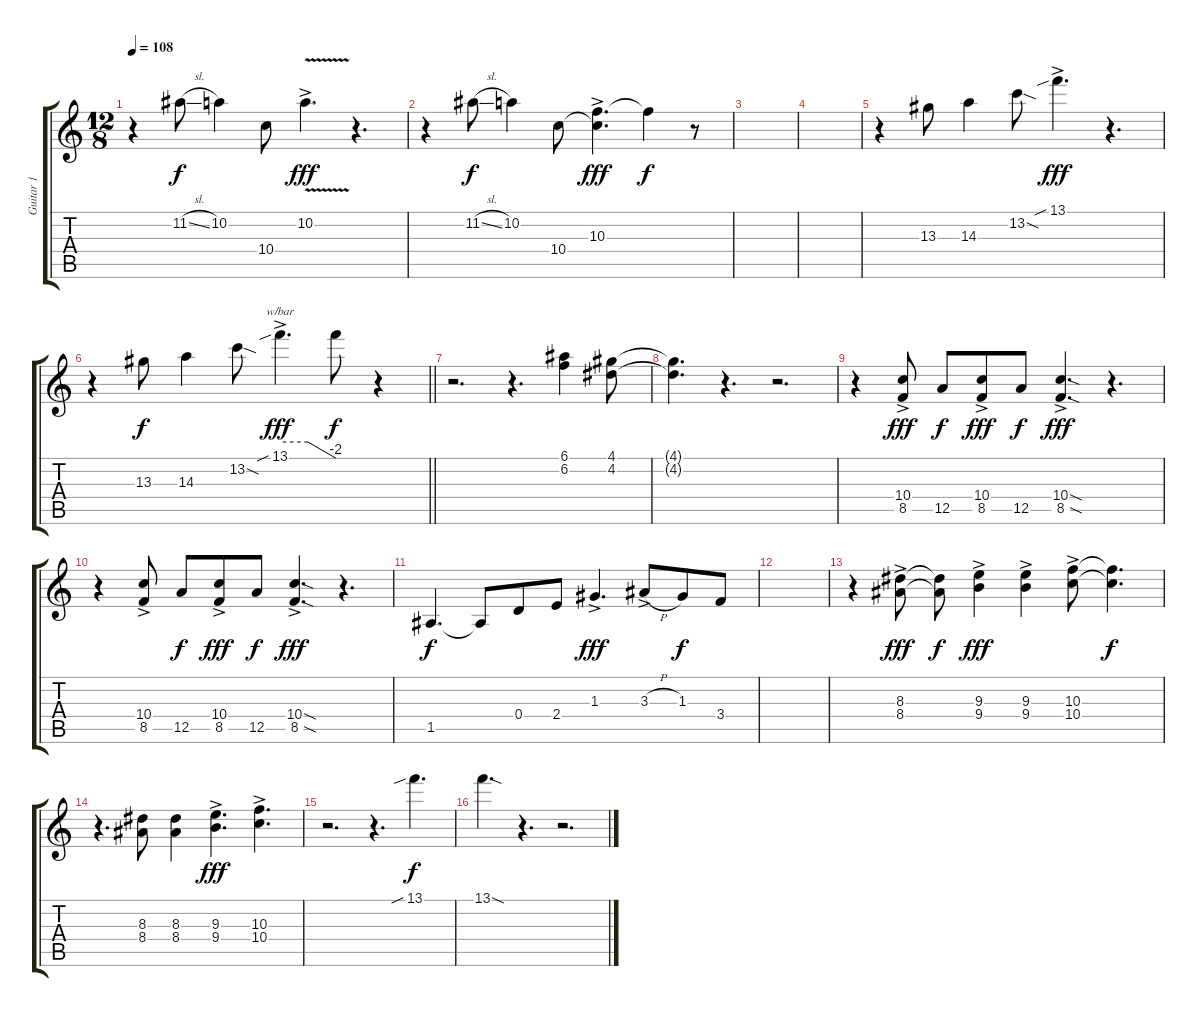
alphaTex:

\track ("Guitar 1" "Guitar 1") {instrument distortionguitar}
\staff {score tabs}
\tuning (E4 B3 G3 D3 A2 E2) {hide}
\ts (12 8)
\tempo 108
\clef g2
\ks c
r.4{dy f} 11.2{sl}.8 10.2.4 10.4.8 10.2{v ac}.4{d dy fff} r.4{d} |
r.4 11.2{sl}.8{dy f} 10.2.4 10.4.8 (10.3{ac} 10.4{t}).4{d dy fff} 10.3{t}.4{dy f} r.8 |
|
|
r.4 13.3.8 14.3.4 13.2{sod}.8 13.1{sib ac}.4{d dy fff} r.4{d} |
\barLineRight lightlight
r.4 13.3.8{dy f} 14.3.4 13.2{sod}.8 13.1{sib ac}.4{d tbe (custom default 0 0 30 0 60 -8) dy fff} 13.1{t}.8{dy f} r.4 |
r.2{d} r.4{d} (6.1 6.2).4 (4.1 4.2).8 |
(4.1{t} 4.2{t}).4{d} r.4{d} r.2{d} |
r.4 (10.4{ac} 8.5{ac}).8{dy fff} 12.5.8{dy f} (10.4{ac} 8.5{ac}).8{dy fff} 12.5.8{dy f} (10.4{sod ac} 8.5{sod ac}).4{d dy fff} r.4{d} |
r.4 (10.4{ac} 8.5{ac}).8 12.5.8{dy f} (10.4{ac} 8.5{ac}).8{dy fff} 12.5.8{dy f} (10.4{sod ac} 8.5{sod ac}).4{d dy fff} r.4{d} |
1.5.4{d dy f} 1.5{t}.8 0.4.8 2.4.8 1.3{ac}.4{d dy fff} 3.3{h ac}.8 1.3.8{dy f} 3.4.8 |
|
r.4 (8.3{ac} 8.4{ac}).8{dy fff} (8.3{t} 8.4{t}).8{dy f} (9.3{ac} 9.4{ac}).4{dy fff} (9.3{ac} 9.4{ac}).4 (10.3{ac} 10.4{ac}).8 (10.3{t} 10.4{t}).4{d dy f} |
r.4{d} (8.3 8.4).8 (8.3 8.4).4 (9.3{ac} 9.4{ac}).4{d dy fff} (10.3{ac} 10.4{ac}).4{d} |
r.2{d} r.4{d} 13.1{sib}.4{d dy f} |
13.1{sod}.4{d} r.4{d} r.2{d}
